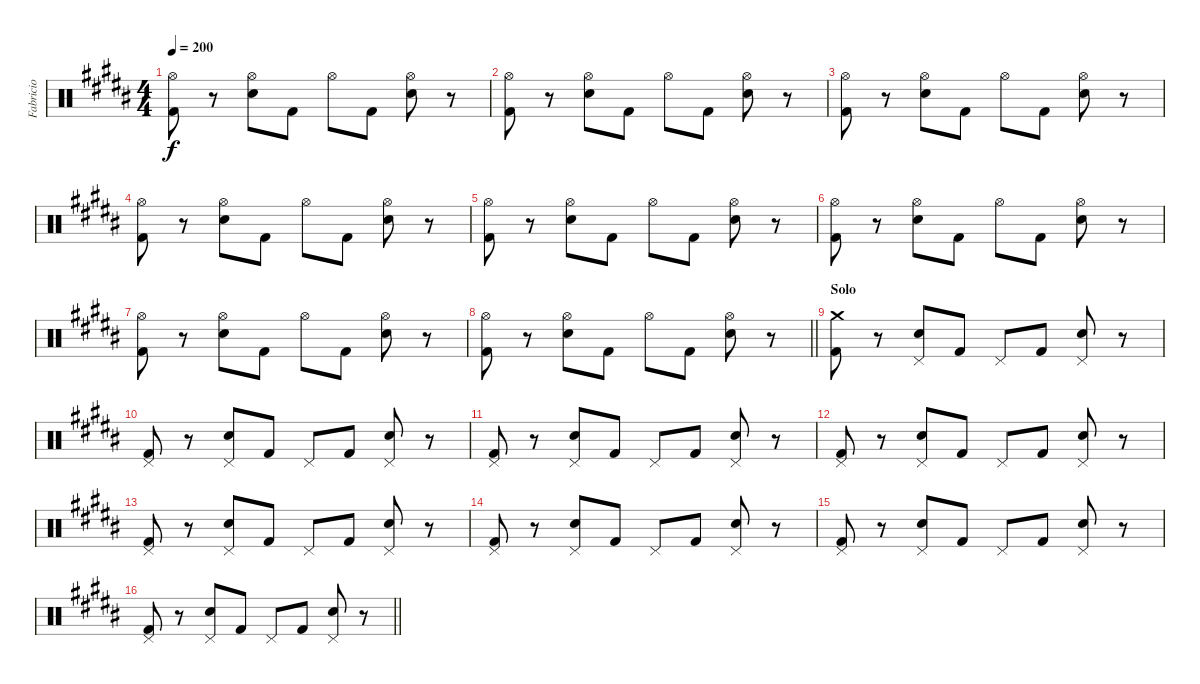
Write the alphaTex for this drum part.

\track ("Fabricio" "Fabricio") {instrument percussion}
\staff {score}
\articulation defaults
\ts (4 4)
\tempo 200
\clef neutral
\ks b
("Hi-Hat (open)" "Kick (hit) 2").8{dy f} r.8 ("Hi-Hat (open)" "Electric Snare (hit)").8 "Kick (hit) 2".8 "Hi-Hat (open)".8 "Kick (hit) 2".8 ("Hi-Hat (open)" "Electric Snare (hit)").8 r.8 |
("Hi-Hat (open)" "Kick (hit) 2").8 r.8 ("Hi-Hat (open)" "Electric Snare (hit)").8 "Kick (hit) 2".8 "Hi-Hat (open)".8 "Kick (hit) 2".8 ("Hi-Hat (open)" "Electric Snare (hit)").8 r.8 |
("Hi-Hat (open)" "Kick (hit) 2").8 r.8 ("Hi-Hat (open)" "Electric Snare (hit)").8 "Kick (hit) 2".8 "Hi-Hat (open)".8 "Kick (hit) 2".8 ("Hi-Hat (open)" "Electric Snare (hit)").8 r.8 |
("Hi-Hat (open)" "Kick (hit) 2").8 r.8 ("Hi-Hat (open)" "Electric Snare (hit)").8 "Kick (hit) 2".8 "Hi-Hat (open)".8 "Kick (hit) 2".8 ("Hi-Hat (open)" "Electric Snare (hit)").8 r.8 |
("Hi-Hat (open)" "Kick (hit) 2").8 r.8 ("Hi-Hat (open)" "Electric Snare (hit)").8 "Kick (hit) 2".8 "Hi-Hat (open)".8 "Kick (hit) 2".8 ("Hi-Hat (open)" "Electric Snare (hit)").8 r.8 |
("Hi-Hat (open)" "Kick (hit) 2").8 r.8 ("Hi-Hat (open)" "Electric Snare (hit)").8 "Kick (hit) 2".8 "Hi-Hat (open)".8 "Kick (hit) 2".8 ("Hi-Hat (open)" "Electric Snare (hit)").8 r.8 |
("Hi-Hat (open)" "Kick (hit) 2").8 r.8 ("Hi-Hat (open)" "Electric Snare (hit)").8 "Kick (hit) 2".8 "Hi-Hat (open)".8 "Kick (hit) 2".8 ("Hi-Hat (open)" "Electric Snare (hit)").8 r.8 |
\barLineRight lightlight
("Hi-Hat (open)" "Kick (hit) 2").8 r.8 ("Hi-Hat (open)" "Electric Snare (hit)").8 "Kick (hit) 2".8 "Hi-Hat (open)".8 "Kick (hit) 2".8 ("Hi-Hat (open)" "Electric Snare (hit)").8 r.8 |
\section ("" "Solo")
("Crash medium (hit)" "Kick (hit) 2").8 r.8 ("Pedal Hi-Hat (hit)" "Electric Snare (hit)").8 "Kick (hit) 2".8 "Pedal Hi-Hat (hit)".8 "Kick (hit) 2".8 ("Pedal Hi-Hat (hit)" "Electric Snare (hit)").8 r.8 |
("Pedal Hi-Hat (hit)" "Kick (hit) 2").8 r.8 ("Pedal Hi-Hat (hit)" "Electric Snare (hit)").8 "Kick (hit) 2".8 "Pedal Hi-Hat (hit)".8 "Kick (hit) 2".8 ("Pedal Hi-Hat (hit)" "Electric Snare (hit)").8 r.8 |
("Pedal Hi-Hat (hit)" "Kick (hit) 2").8 r.8 ("Pedal Hi-Hat (hit)" "Electric Snare (hit)").8 "Kick (hit) 2".8 "Pedal Hi-Hat (hit)".8 "Kick (hit) 2".8 ("Pedal Hi-Hat (hit)" "Electric Snare (hit)").8 r.8 |
("Pedal Hi-Hat (hit)" "Kick (hit) 2").8 r.8 ("Pedal Hi-Hat (hit)" "Electric Snare (hit)").8 "Kick (hit) 2".8 "Pedal Hi-Hat (hit)".8 "Kick (hit) 2".8 ("Pedal Hi-Hat (hit)" "Electric Snare (hit)").8 r.8 |
("Pedal Hi-Hat (hit)" "Kick (hit) 2").8 r.8 ("Pedal Hi-Hat (hit)" "Electric Snare (hit)").8 "Kick (hit) 2".8 "Pedal Hi-Hat (hit)".8 "Kick (hit) 2".8 ("Pedal Hi-Hat (hit)" "Electric Snare (hit)").8 r.8 |
("Pedal Hi-Hat (hit)" "Kick (hit) 2").8 r.8 ("Pedal Hi-Hat (hit)" "Electric Snare (hit)").8 "Kick (hit) 2".8 "Pedal Hi-Hat (hit)".8 "Kick (hit) 2".8 ("Pedal Hi-Hat (hit)" "Electric Snare (hit)").8 r.8 |
("Pedal Hi-Hat (hit)" "Kick (hit) 2").8 r.8 ("Pedal Hi-Hat (hit)" "Electric Snare (hit)").8 "Kick (hit) 2".8 "Pedal Hi-Hat (hit)".8 "Kick (hit) 2".8 ("Pedal Hi-Hat (hit)" "Electric Snare (hit)").8 r.8 |
\barLineRight lightlight
("Pedal Hi-Hat (hit)" "Kick (hit) 2").8 r.8 ("Pedal Hi-Hat (hit)" "Electric Snare (hit)").8 "Kick (hit) 2".8 "Pedal Hi-Hat (hit)".8 "Kick (hit) 2".8 ("Pedal Hi-Hat (hit)" "Electric Snare (hit)").8 r.8
